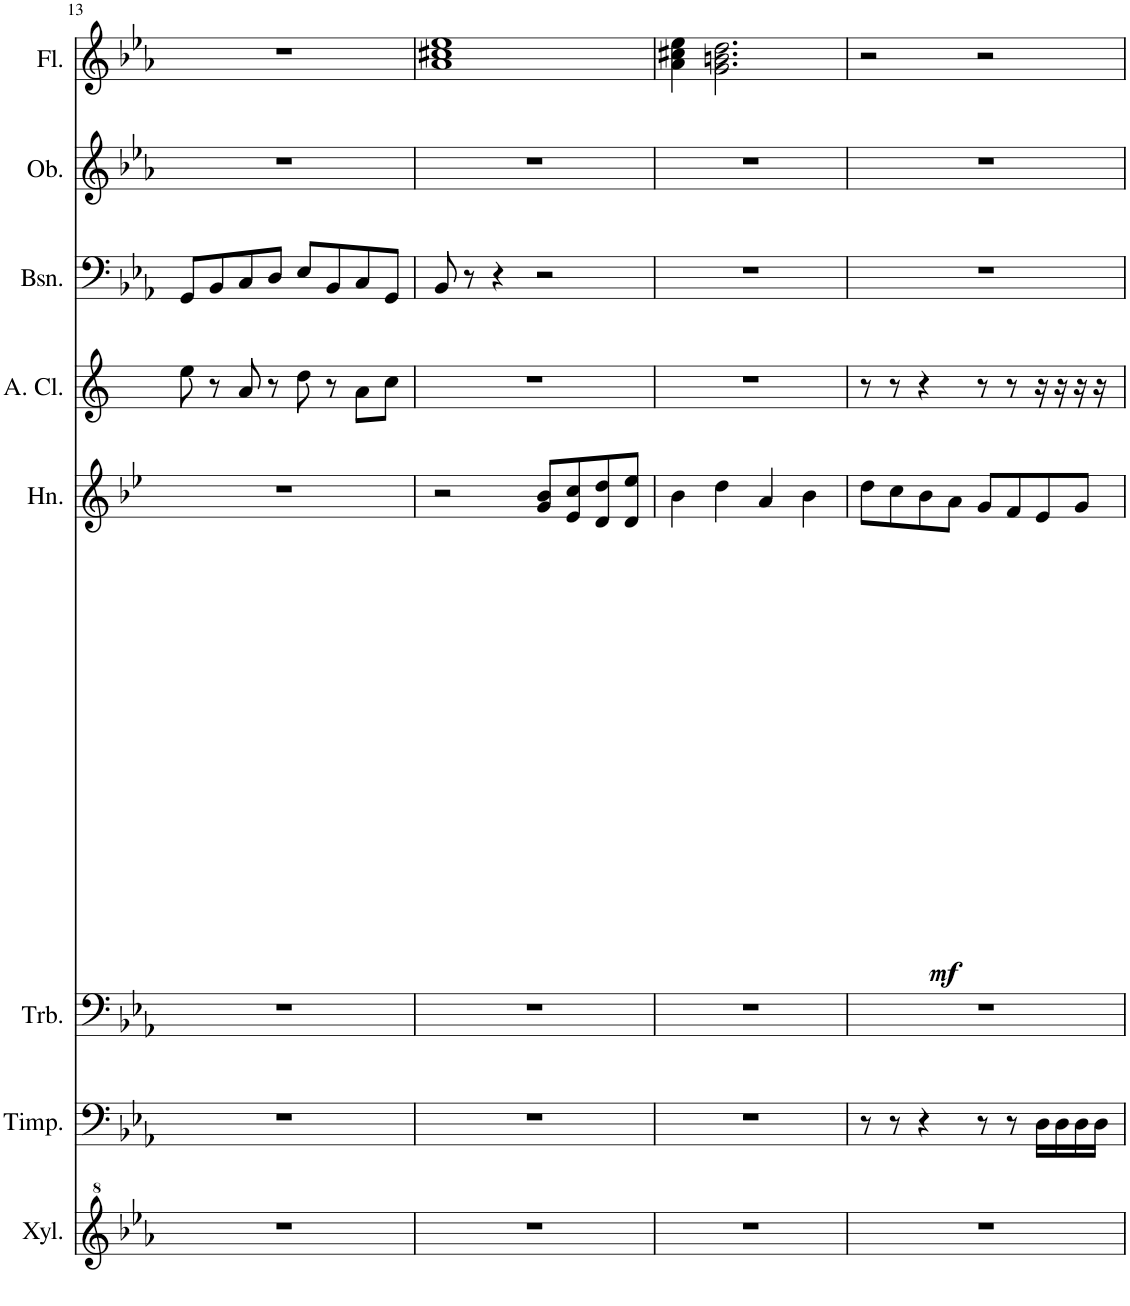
**kern	**kern	**kern	**kern	**dynam	**kern	**kern	**kern	**kern
*part8	*part7	*part6	*part5	*part5	*part4	*part3	*part2	*part1
*staff8	*staff7	*staff6	*staff5	*staff5	*staff4	*staff3	*staff2	*staff1
*I"Xylophone	*I"Timpani	*I"Trombone	*I"Horn	*	*I"Alto Clarinet	*I"Bassoon	*I"Oboe	*I"Flute
*I'Xyl.	*I'Timp.	*I'Trb.	*I'Hn.	*	*I'A. Cl.	*I'Bsn.	*I'Ob.	*I'Fl.
!!LO:PB:g=z
*clefG^2	*clefF4	*clefF4	*clefG2	*	*clefG2	*clefF4	*clefG2	*clefG2
*	*	*	*Trd4c7	*	*Trd5c9	*	*	*
*k[b-e-a-]	*k[b-e-a-]	*k[b-e-a-]	*k[b-e-]	*	*k[]	*k[b-e-a-]	*k[b-e-a-]	*k[b-e-a-]
*M4/4	*M4/4	*M4/4	*M4/4	*	*M4/4	*M4/4	*M4/4	*M4/4
=13	=13	=13	=13	=13	=13	=13	=13	=13
1r	1r	1r	1r	.	8ee\	8GG/L	1r	1r
.	.	.	.	.	8r	8BB-/	.	.
.	.	.	.	.	8a/	8C/	.	.
.	.	.	.	.	8r	8D/J	.	.
.	.	.	.	.	8dd\	8E-/L	.	.
.	.	.	.	.	8r	8BB-/	.	.
.	.	.	.	.	8a\L	8C/	.	.
.	.	.	.	.	8cc\J	8GG/J	.	.
=14	=14	=14	=14	=14	=14	=14	=14	=14
1r	1r	1r	2r	.	1r	8BB-/	1r	1a- 1cc#X 1ee-
.	.	.	.	.	.	8r	.	.
.	.	.	.	.	.	4r	.	.
.	.	.	8g/ 8b-/L	.	.	2r	.	.
.	.	.	8e-/ 8cc/	.	.	.	.	.
.	.	.	8d/ 8dd/	.	.	.	.	.
.	.	.	8d/ 8ee-/J	.	.	.	.	.
=15	=15	=15	=15	=15	=15	=15	=15	=15
1r	1r	1r	4b-\	.	1r	1r	1r	4a-\ 4cc#X\ 4ee-\
.	.	.	4dd\	.	.	.	.	2.g\ 2.bn\ 2.dd\
.	.	.	4a/	.	.	.	.	.
.	.	.	4b-\	.	.	.	.	.
=16	=16	=16	=16	=16	=16	=16	=16	=16
1r	8r	1r	8dd\L	.	8r	1r	1r	2r
!	!	!	!	!LO:DY:b	!	!	!	!
.	8r	.	8cc\	mf	8r	.	.	.
.	4r	.	8b-\	.	4r	.	.	.
.	.	.	8a\J	.	.	.	.	.
.	8r	.	8g/L	.	8r	.	.	2r
.	8r	.	8f/	.	8r	.	.	.
.	16D\LL	.	8e-/	.	16r	.	.	.
.	16D\	.	.	.	16r	.	.	.
.	16D\	.	8g/J	.	16r	.	.	.
.	16D\JJ	.	.	.	16r	.	.	.
=	=	=	=	=	=	=	=	=
*-	*-	*-	*-	*-	*-	*-	*-	*-
